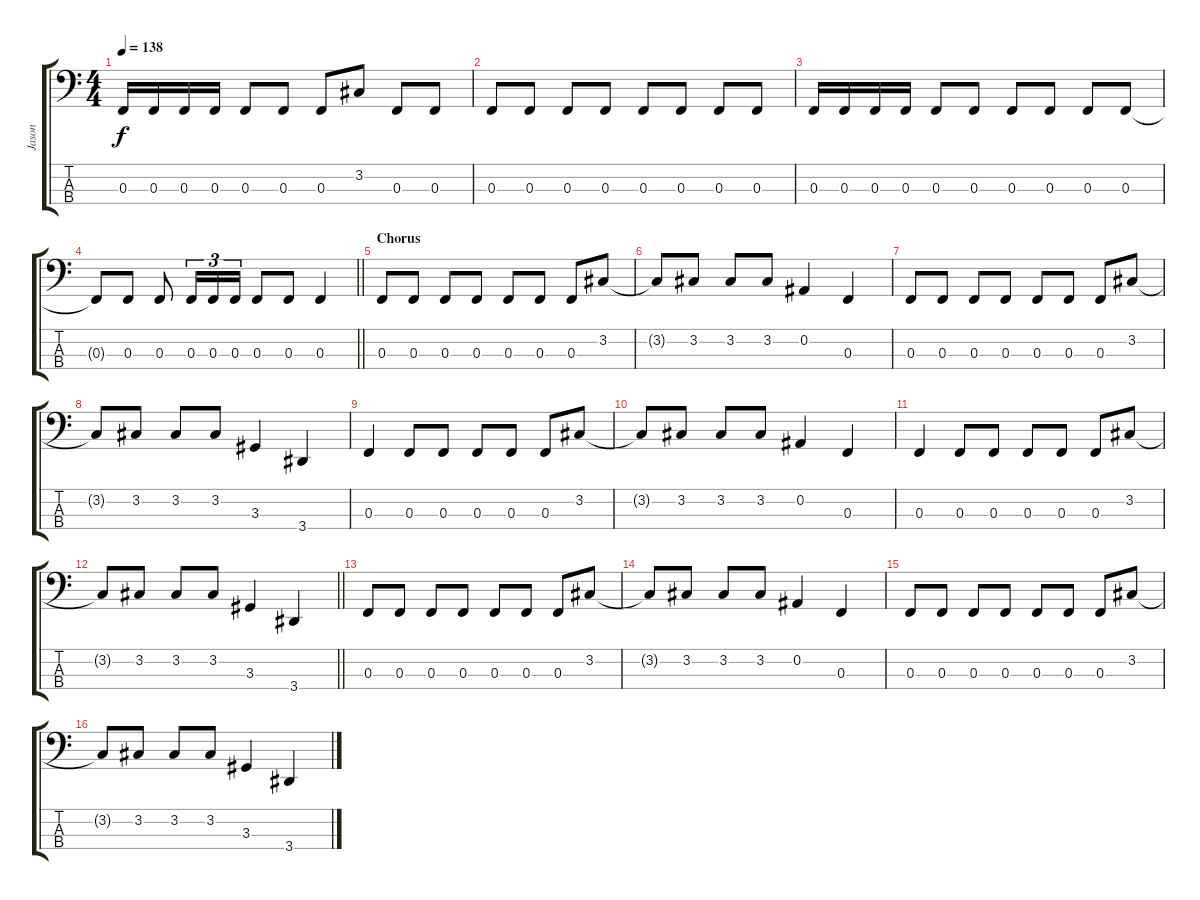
\track ("Jason" "Jason") {instrument electricbasspick}
\staff {score tabs}
\tuning (Eb2 Bb1 F1 C1) {hide}
\ts (4 4)
\tempo 138
\clef f4
\ks c
0.3.16{dy f} 0.3.16 0.3.16 0.3.16 0.3.8 0.3.8 0.3.8 3.2.8 0.3.8 0.3.8 |
0.3.8 0.3.8 0.3.8 0.3.8 0.3.8 0.3.8 0.3.8 0.3.8 |
0.3.16 0.3.16 0.3.16 0.3.16 0.3.8 0.3.8 0.3.8 0.3.8 0.3.8 0.3.8 |
\barLineRight lightlight
0.3{t}.8 0.3.8 0.3.8 0.3.16{tu (3 2)} 0.3.16{tu (3 2)} 0.3.16{tu (3 2)} 0.3.8 0.3.8 0.3.4 |
\section ("" "Chorus")
0.3.8 0.3.8 0.3.8 0.3.8 0.3.8 0.3.8 0.3.8 3.2.8 |
3.2{t}.8 3.2.8 3.2.8 3.2.8 0.2.4 0.3.4 |
0.3.8 0.3.8 0.3.8 0.3.8 0.3.8 0.3.8 0.3.8 3.2.8 |
3.2{t}.8 3.2.8 3.2.8 3.2.8 3.3.4 3.4.4 |
0.3.4 0.3.8 0.3.8 0.3.8 0.3.8 0.3.8 3.2.8 |
3.2{t}.8 3.2.8 3.2.8 3.2.8 0.2.4 0.3.4 |
0.3.4 0.3.8 0.3.8 0.3.8 0.3.8 0.3.8 3.2.8 |
\barLineRight lightlight
3.2{t}.8 3.2.8 3.2.8 3.2.8 3.3.4 3.4.4 |
0.3.8 0.3.8 0.3.8 0.3.8 0.3.8 0.3.8 0.3.8 3.2.8 |
3.2{t}.8 3.2.8 3.2.8 3.2.8 0.2.4 0.3.4 |
0.3.8 0.3.8 0.3.8 0.3.8 0.3.8 0.3.8 0.3.8 3.2.8 |
3.2{t}.8 3.2.8 3.2.8 3.2.8 3.3.4 3.4.4
